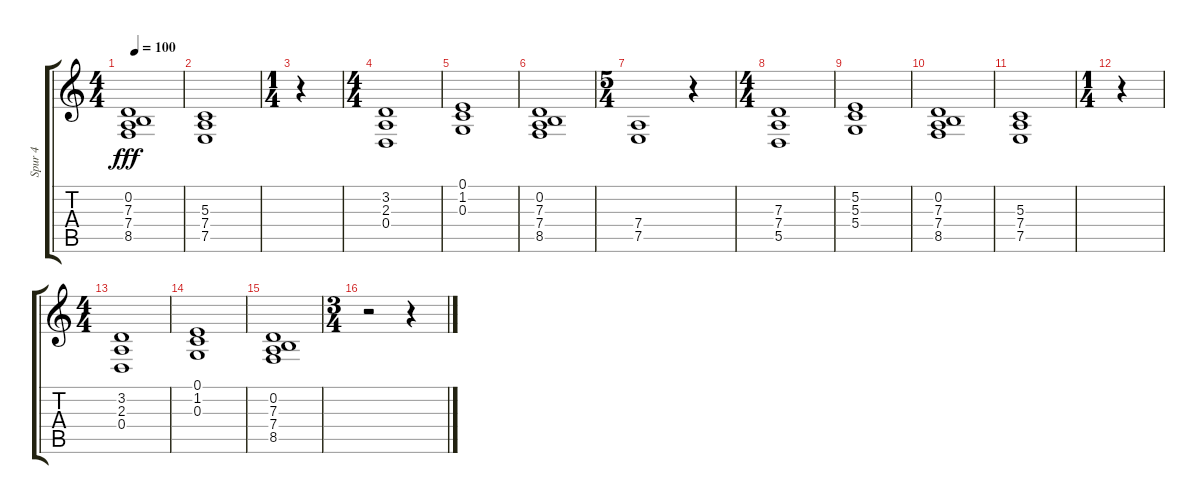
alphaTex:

\track ("Spur 4" "Spur 4") {instrument fx6goblins}
\staff {score tabs}
\tuning (E4 B3 G3 D3 A2 E2) {hide}
\ts (4 4)
\tempo 100
\clef g2
\ks c
(0.2 7.3 7.4 8.5).1{dy fff} |
(5.3 7.4 7.5).1 |
\ts (1 4)
r.4 |
\ts (4 4)
(3.2 2.3 0.4).1 |
(0.1 1.2 0.3).1 |
(0.2 7.3 7.4 8.5).1 |
\ts (5 4)
(7.4 7.5).1 r.4 |
\ts (4 4)
(7.3 7.4 5.5).1 |
(5.2 5.3 5.4).1 |
(0.2 7.3 7.4 8.5).1 |
(5.3 7.4 7.5).1 |
\ts (1 4)
r.4 |
\ts (4 4)
(3.2 2.3 0.4).1 |
(0.1 1.2 0.3).1 |
(0.2 7.3 7.4 8.5).1 |
\ts (3 4)
r.2 r.4
